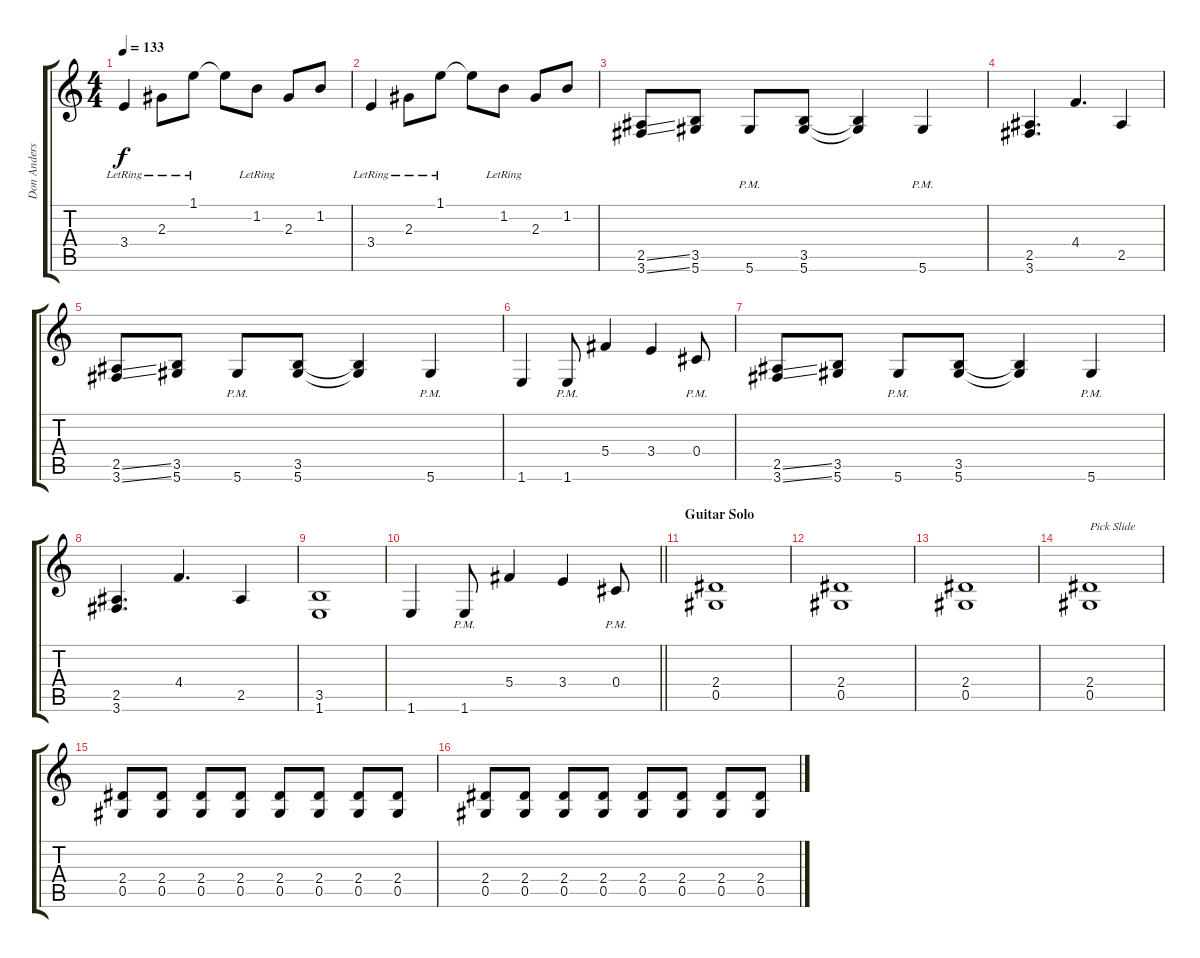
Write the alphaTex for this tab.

\track ("Don Anderson" "Don Anders") {instrument distortionguitar}
\staff {score tabs}
\tuning (Eb4 Bb3 Gb3 Db3 Ab2 Eb2) {hide}
\ts (4 4)
\tempo 133
\clef g2
\ks c
3.4{lr}.4{dy f} 2.3{lr}.8 1.1{lr}.8 1.1{t}.8 1.2{lr}.8 2.3.8 1.2.8 |
3.4{lr}.4 2.3{lr}.8 1.1{lr}.8 1.1{t}.8 1.2{lr}.8 2.3.8 1.2.8 |
(2.5{ss} 3.6{ss}).8 (3.5 5.6).8 5.6{pm}.8 (3.5 5.6).8 (3.5{t} 5.6{t}).4 5.6{pm}.4 |
(2.5 3.6).4{d} 4.4.4{d} 2.5.4 |
(2.5{ss} 3.6{ss}).8 (3.5 5.6).8 5.6{pm}.8 (3.5 5.6).8 (3.5{t} 5.6{t}).4 5.6{pm}.4 |
1.6.4 1.6{pm}.8 5.4.4 3.4.4 0.4{pm}.8 |
(2.5{ss} 3.6{ss}).8 (3.5 5.6).8 5.6{pm}.8 (3.5 5.6).8 (3.5{t} 5.6{t}).4 5.6{pm}.4 |
(2.5 3.6).4{d} 4.4.4{d} 2.5.4 |
(3.5 1.6).1 |
\barLineRight lightlight
1.6.4 1.6{pm}.8 5.4.4 3.4.4 0.4{pm}.8 |
\section ("" "Guitar Solo")
(2.4 0.5).1 |
(2.4 0.5).1 |
(2.4 0.5).1 |
(2.4 0.5).1{txt "Pick Slide"} |
(2.4 0.5).8{volume 10} (2.4 0.5).8 (2.4 0.5).8 (2.4 0.5).8 (2.4 0.5).8 (2.4 0.5).8 (2.4 0.5).8 (2.4 0.5).8 |
(2.4 0.5).8 (2.4 0.5).8 (2.4 0.5).8 (2.4 0.5).8 (2.4 0.5).8 (2.4 0.5).8 (2.4 0.5).8 (2.4 0.5).8
